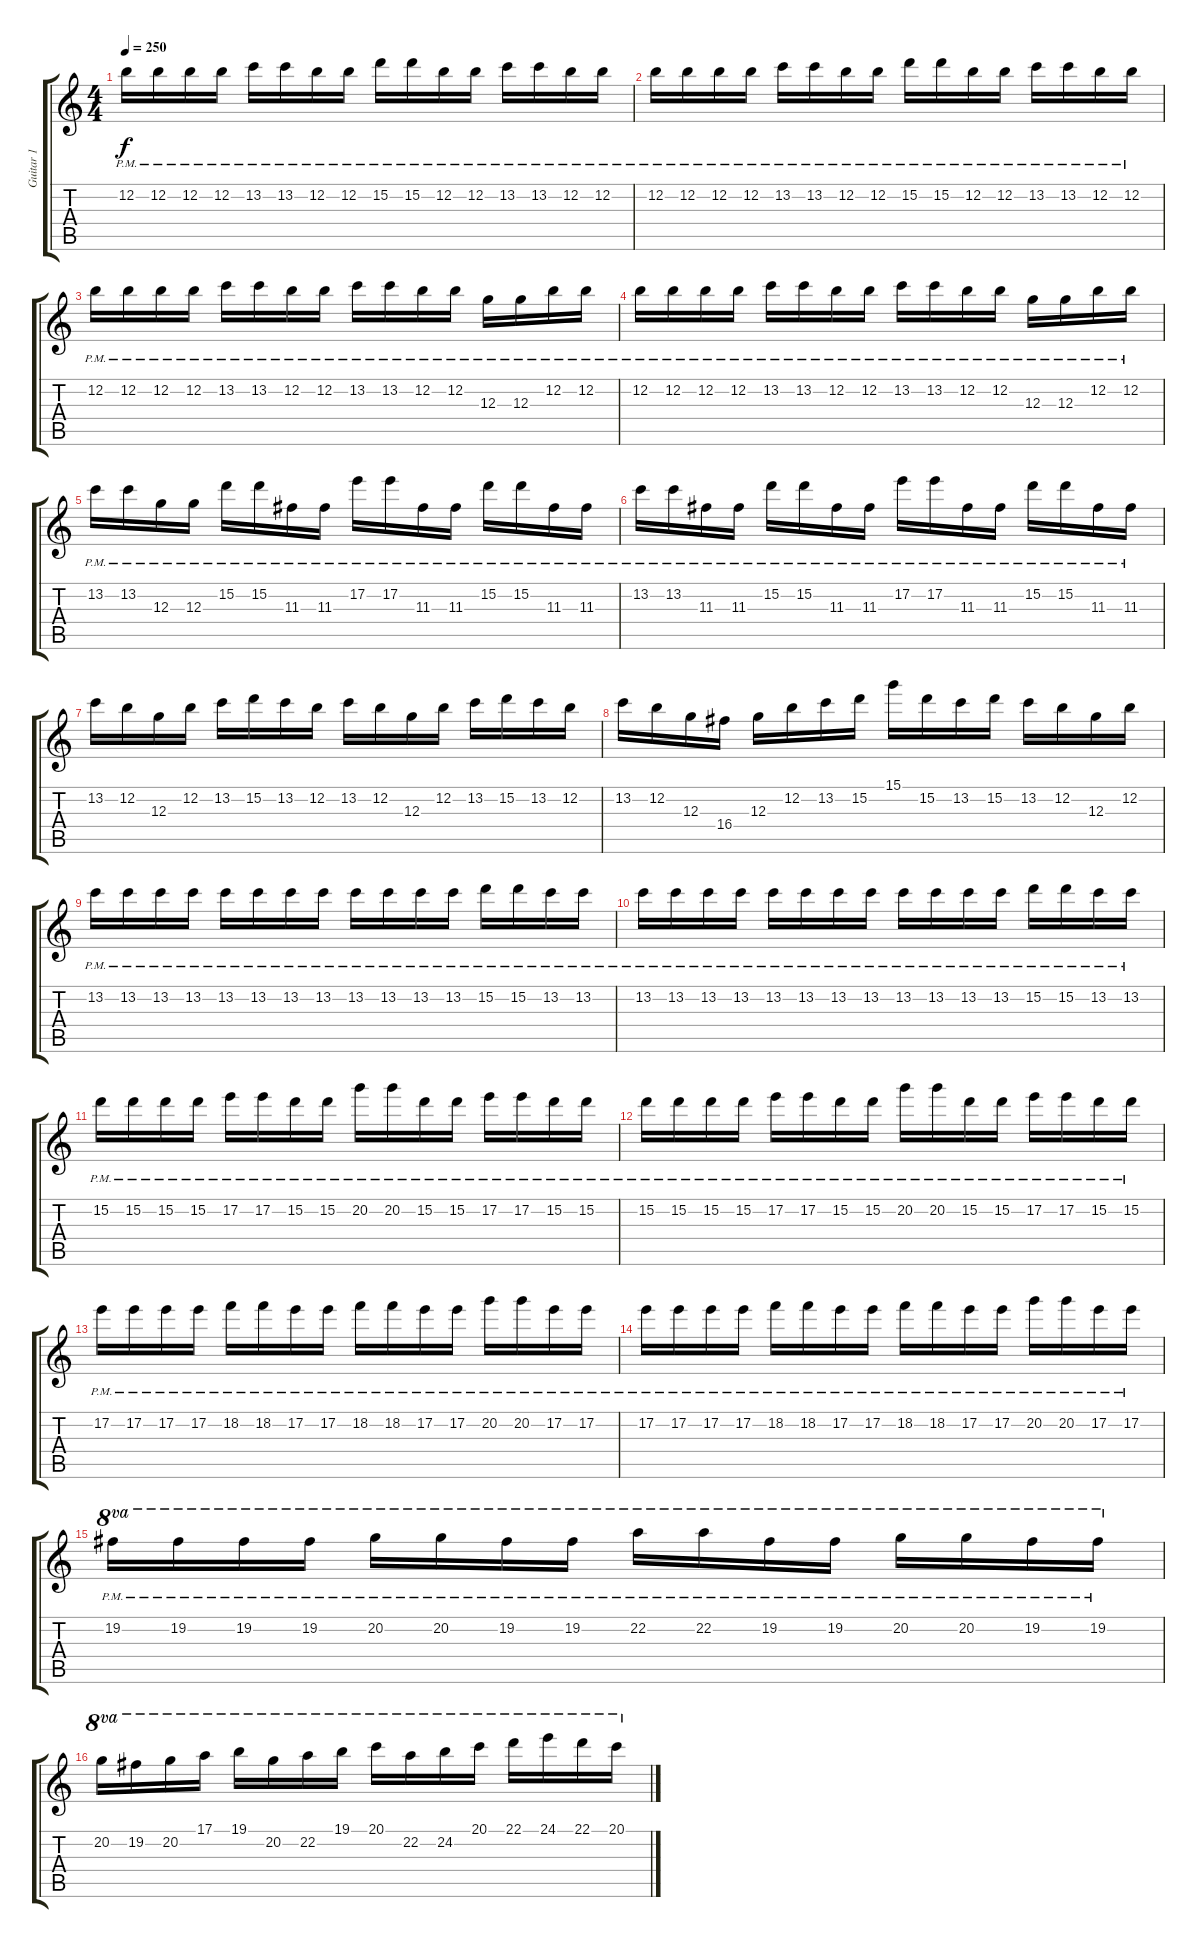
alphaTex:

\track ("Guitar 1" "Guitar 1") {instrument overdrivenguitar}
\staff {score tabs}
\tuning (E4 B3 G3 D3 A2 E2) {hide}
\ts (4 4)
\tempo 250
\clef g2
\ks c
12.2{pm}.16{dy f} 12.2{pm}.16 12.2{pm}.16 12.2{pm}.16 13.2{pm}.16 13.2{pm}.16 12.2{pm}.16 12.2{pm}.16 15.2{pm}.16 15.2{pm}.16 12.2{pm}.16 12.2{pm}.16 13.2{pm}.16 13.2{pm}.16 12.2{pm}.16 12.2{pm}.16 |
12.2{pm}.16 12.2{pm}.16 12.2{pm}.16 12.2{pm}.16 13.2{pm}.16 13.2{pm}.16 12.2{pm}.16 12.2{pm}.16 15.2{pm}.16 15.2{pm}.16 12.2{pm}.16 12.2{pm}.16 13.2{pm}.16 13.2{pm}.16 12.2{pm}.16 12.2{pm}.16 |
12.2{pm}.16 12.2{pm}.16 12.2{pm}.16 12.2{pm}.16 13.2{pm}.16 13.2{pm}.16 12.2{pm}.16 12.2{pm}.16 13.2{pm}.16 13.2{pm}.16 12.2{pm}.16 12.2{pm}.16 12.3{pm}.16 12.3{pm}.16 12.2{pm}.16 12.2{pm}.16 |
12.2{pm}.16 12.2{pm}.16 12.2{pm}.16 12.2{pm}.16 13.2{pm}.16 13.2{pm}.16 12.2{pm}.16 12.2{pm}.16 13.2{pm}.16 13.2{pm}.16 12.2{pm}.16 12.2{pm}.16 12.3{pm}.16 12.3{pm}.16 12.2{pm}.16 12.2{pm}.16 |
13.2{pm}.16 13.2{pm}.16 12.3{pm}.16 12.3{pm}.16 15.2{pm}.16 15.2{pm}.16 11.3{pm}.16 11.3{pm}.16 17.2{pm}.16 17.2{pm}.16 11.3{pm}.16 11.3{pm}.16 15.2{pm}.16 15.2{pm}.16 11.3{pm}.16 11.3{pm}.16 |
13.2{pm}.16 13.2{pm}.16 11.3{pm}.16 11.3{pm}.16 15.2{pm}.16 15.2{pm}.16 11.3{pm}.16 11.3{pm}.16 17.2{pm}.16 17.2{pm}.16 11.3{pm}.16 11.3{pm}.16 15.2{pm}.16 15.2{pm}.16 11.3{pm}.16 11.3{pm}.16 |
13.2.16 12.2.16 12.3.16 12.2.16 13.2.16 15.2.16 13.2.16 12.2.16 13.2.16 12.2.16 12.3.16 12.2.16 13.2.16 15.2.16 13.2.16 12.2.16 |
13.2.16 12.2.16 12.3.16 16.4.16 12.3.16 12.2.16 13.2.16 15.2.16 15.1.16 15.2.16 13.2.16 15.2.16 13.2.16 12.2.16 12.3.16 12.2.16 |
13.2{pm}.16 13.2{pm}.16 13.2{pm}.16 13.2{pm}.16 13.2{pm}.16 13.2{pm}.16 13.2{pm}.16 13.2{pm}.16 13.2{pm}.16 13.2{pm}.16 13.2{pm}.16 13.2{pm}.16 15.2{pm}.16 15.2{pm}.16 13.2{pm}.16 13.2{pm}.16 |
13.2{pm}.16 13.2{pm}.16 13.2{pm}.16 13.2{pm}.16 13.2{pm}.16 13.2{pm}.16 13.2{pm}.16 13.2{pm}.16 13.2{pm}.16 13.2{pm}.16 13.2{pm}.16 13.2{pm}.16 15.2{pm}.16 15.2{pm}.16 13.2{pm}.16 13.2{pm}.16 |
15.2{pm}.16 15.2{pm}.16 15.2{pm}.16 15.2{pm}.16 17.2{pm}.16 17.2{pm}.16 15.2{pm}.16 15.2{pm}.16 20.2{pm}.16 20.2{pm}.16 15.2{pm}.16 15.2{pm}.16 17.2{pm}.16 17.2{pm}.16 15.2{pm}.16 15.2{pm}.16 |
15.2{pm}.16 15.2{pm}.16 15.2{pm}.16 15.2{pm}.16 17.2{pm}.16 17.2{pm}.16 15.2{pm}.16 15.2{pm}.16 20.2{pm}.16 20.2{pm}.16 15.2{pm}.16 15.2{pm}.16 17.2{pm}.16 17.2{pm}.16 15.2{pm}.16 15.2{pm}.16 |
17.2{pm}.16 17.2{pm}.16 17.2{pm}.16 17.2{pm}.16 18.2{pm}.16 18.2{pm}.16 17.2{pm}.16 17.2{pm}.16 18.2{pm}.16 18.2{pm}.16 17.2{pm}.16 17.2{pm}.16 20.2{pm}.16 20.2{pm}.16 17.2{pm}.16 17.2{pm}.16 |
17.2{pm}.16 17.2{pm}.16 17.2{pm}.16 17.2{pm}.16 18.2{pm}.16 18.2{pm}.16 17.2{pm}.16 17.2{pm}.16 18.2{pm}.16 18.2{pm}.16 17.2{pm}.16 17.2{pm}.16 20.2{pm}.16 20.2{pm}.16 17.2{pm}.16 17.2{pm}.16 |
19.2{pm}.16{ot 8va} 19.2{pm}.16{ot 8va} 19.2{pm}.16{ot 8va} 19.2{pm}.16{ot 8va} 20.2{pm}.16{ot 8va} 20.2{pm}.16{ot 8va} 19.2{pm}.16{ot 8va} 19.2{pm}.16{ot 8va} 22.2{pm}.16{ot 8va} 22.2{pm}.16{ot 8va} 19.2{pm}.16{ot 8va} 19.2{pm}.16{ot 8va} 20.2{pm}.16{ot 8va} 20.2{pm}.16{ot 8va} 19.2{pm}.16{ot 8va} 19.2{pm}.16{ot 8va} |
20.2.16{ot 8va} 19.2.16{ot 8va} 20.2.16{ot 8va} 17.1.16{ot 8va} 19.1.16{ot 8va} 20.2.16{ot 8va} 22.2.16{ot 8va} 19.1.16{ot 8va} 20.1.16{ot 8va} 22.2.16{ot 8va} 24.2.16{ot 8va} 20.1.16{ot 8va} 22.1.16{ot 8va} 24.1.16{ot 8va} 22.1.16{ot 8va} 20.1.16{ot 8va}
